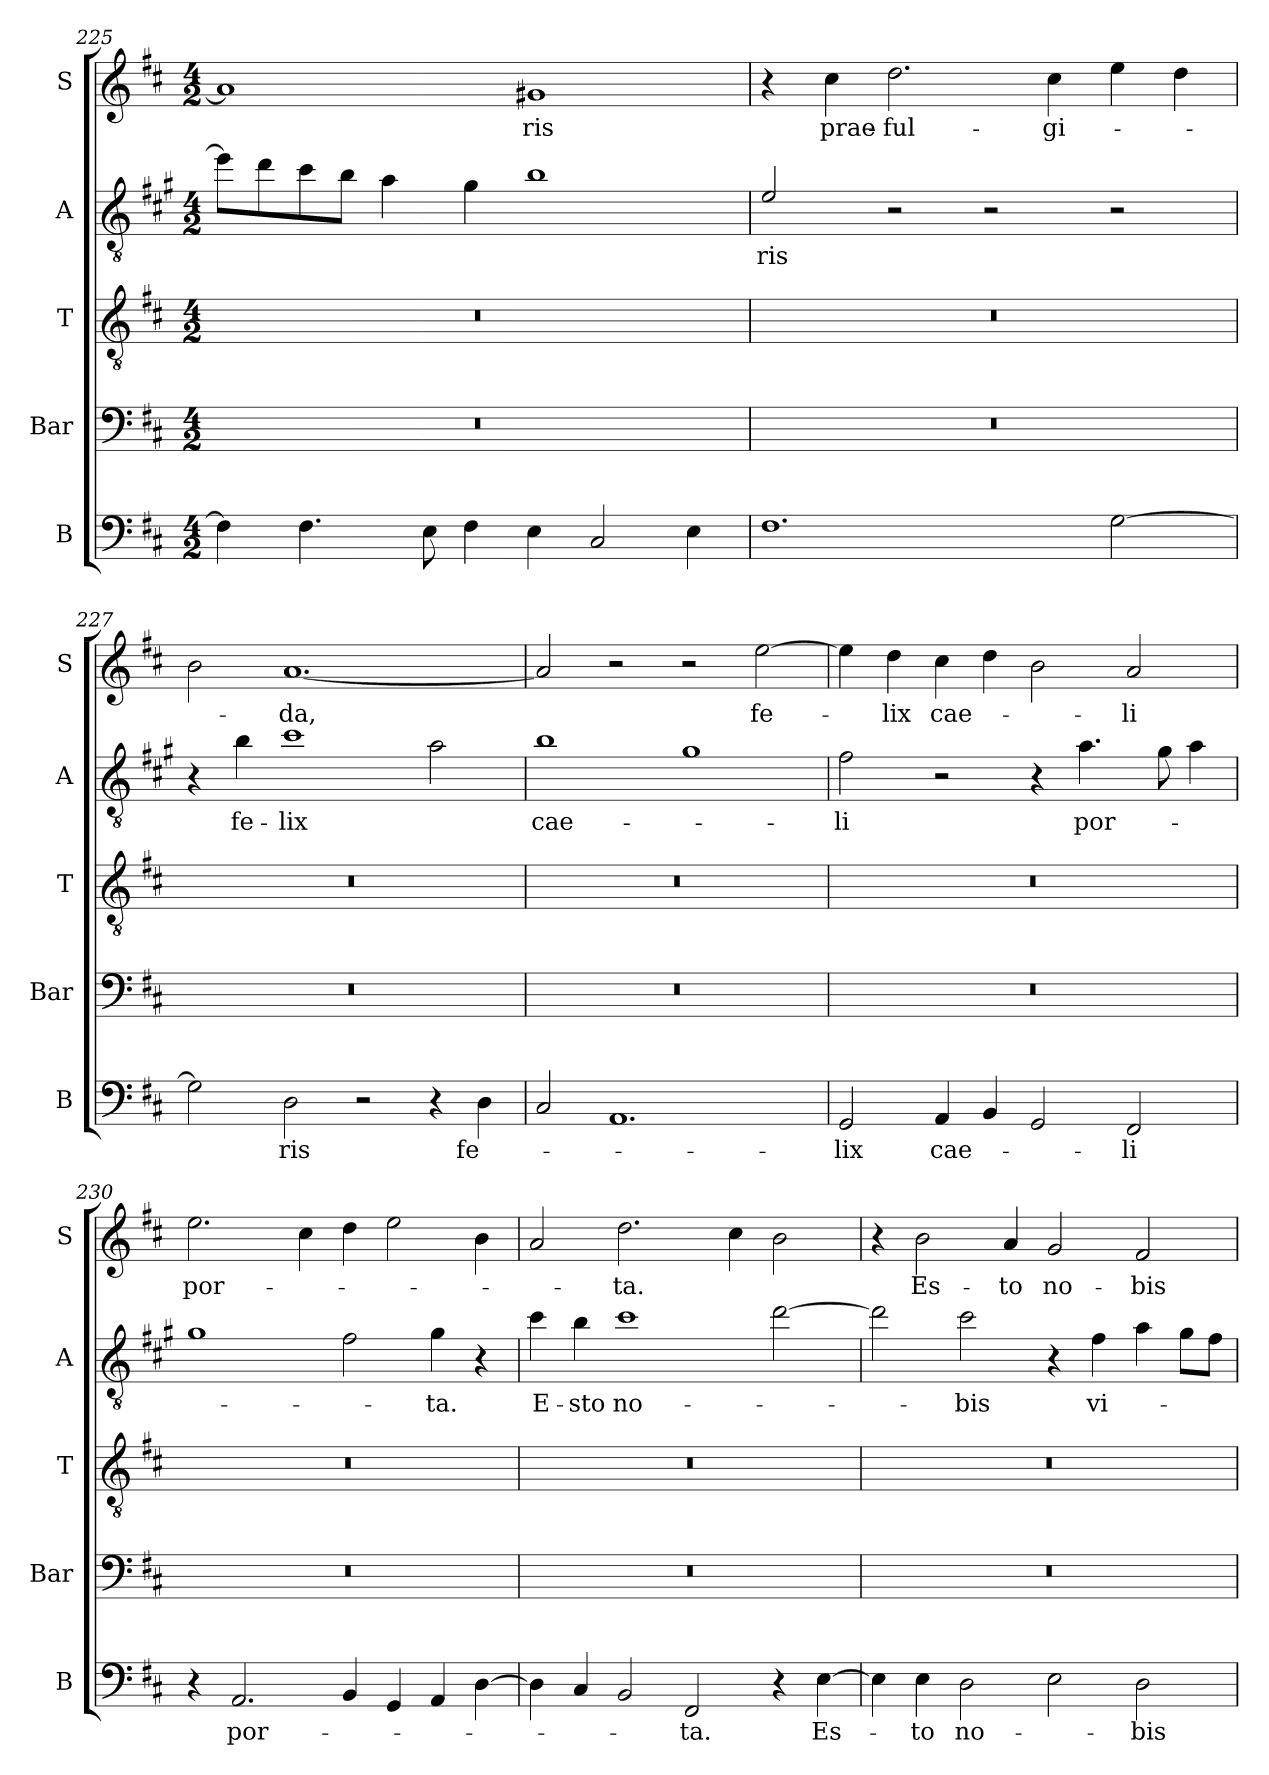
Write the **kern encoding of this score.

**kern	**text	**kern	**kern	**kern	**text	**kern	**text
*part5	*part5	*part4	*part3	*part2	*part2	*part1	*part1
*staff5	*staff5	*staff4	*staff3	*staff2	*staff2	*staff1	*staff1
*I"B	*	*I"Bar	*I"T	*I"A	*	*I"S	*
*I'B	*	*I'Bar	*I'T	*I'A	*	*I'S	*
*clefF4	*	*clefF4	*clefGv2	*clefGv2	*	*clefG2	*
*	*	*ITrd8c14	*	*ITrd4c7	*	*	*
*k[f#c#]	*	*k[f#c#]	*k[f#c#]	*k[f#c#]	*	*k[f#c#]	*
*M4/2	*	*M4/2	*M4/2	*M4/2	*	*M4/2	*
=225	=225	=225	=225	=225	=225	=225	=225
4F#\]	.	0r	0r	8a\L]	.	1a]	.
.	.	.	.	8g\	.	.	.
4.F#\	.	.	.	8f#\	.	.	.
.	.	.	.	8e\J	.	.	.
.	.	.	.	4d\	.	.	.
8E\	.	.	.	.	.	.	.
4F#\	.	.	.	4c#\	.	.	.
!	!	!	!	!	!	!	!LO:LY:b
4E\	.	.	.	1e	.	1g#X	-ris
2C#/	.	.	.	.	.	.	.
4E\	.	.	.	.	.	.	.
=226	=226	=226	=226	=226	=226	=226	=226
!	!	!	!	!	!LO:LY:b	!	!
1.F#	.	0r	0r	2A/	-ris	4r	.
!	!	!	!	!	!	!	!LO:LY:b
.	.	.	.	.	.	4cc#\	prae-
!	!	!	!	!	!	!	!LO:LY:b
.	.	.	.	2r	.	2.dd\	-ful-
.	.	.	.	2r	.	.	.
!	!	!	!	!	!	!	!LO:LY:b
.	.	.	.	.	.	4cc#\	-gi-
[2G\	.	.	.	2r	.	4ee\	.
.	.	.	.	.	.	4dd\	.
=227	=227	=227	=227	=227	=227	=227	=227
2G\]	.	0r	0r	4r	.	2b\	.
!	!	!	!	!	!LO:LY:b	!	!
.	.	.	.	4e\	fe-	.	.
!	!LO:LY:b	!	!	!	!LO:LY:b	!	!LO:LY:b
2D\	-ris	.	.	1f#	-lix	[1.a	da,
2r	.	.	.	.	.	.	.
4r	.	.	.	2d\	.	.	.
!	!LO:LY:b	!	!	!	!	!	!
4D\	fe-	.	.	.	.	.	.
!!LO:LB:g=z
=228	=228	=228	=228	=228	=228	=228	=228
!	!	!	!	!	!LO:LY:b	!	!
2C#/	.	0r	0r	1e	cae-	2a/]	.
1.AA	.	.	.	.	.	2r	.
.	.	.	.	1c#	.	2r	.
!	!	!	!	!	!	!	!LO:LY:b
.	.	.	.	.	.	[2ee\	fe-
=229	=229	=229	=229	=229	=229	=229	=229
!	!LO:LY:b	!	!	!	!LO:LY:b	!	!
2GG/	-lix	0r	0r	2B\	-li	4ee\]	.
!	!	!	!	!	!	!	!LO:LY:b
.	.	.	.	.	.	4dd\	-lix
!	!LO:LY:b	!	!	!	!	!	!LO:LY:b
4AA/	cae-	.	.	2r	.	4cc#\	cae-
4BB/	.	.	.	.	.	4dd\	.
2GG/	.	.	.	4r	.	2b\	.
!	!	!	!	!	!LO:LY:b	!	!
.	.	.	.	4.d\	por-	.	.
!	!LO:LY:b	!	!	!	!	!	!LO:LY:b
2FF#/	-li	.	.	.	.	2a/	-li
.	.	.	.	8c#\	.	.	.
.	.	.	.	4d\	.	.	.
=230	=230	=230	=230	=230	=230	=230	=230
!	!	!	!	!	!	!	!LO:LY:b
4r	.	0r	0r	1c#	.	2.ee\	por-
!	!LO:LY:b	!	!	!	!	!	!
2.AA/	por-	.	.	.	.	.	.
.	.	.	.	.	.	4cc#\	.
4BB/	.	.	.	2B\	.	4dd\	.
4GG/	.	.	.	.	.	2ee\	.
!	!	!	!	!	!LO:LY:b	!	!
4AA/	.	.	.	4c#\	-ta.	.	.
[4D\	.	.	.	4r	.	4b\	.
=231	=231	=231	=231	=231	=231	=231	=231
!	!	!	!	!	!LO:LY:b	!	!
4D\]	.	0r	0r	4f#\	E-	2a/	.
!	!	!	!	!	!LO:LY:b	!	!
4C#/	.	.	.	4e\	-sto	.	.
!	!	!	!	!	!LO:LY:b	!	!LO:LY:b
2BB/	.	.	.	1f#	no-	2.dd\	ta.
!	!LO:LY:b	!	!	!	!	!	!
2FF#/	-ta.	.	.	.	.	.	.
.	.	.	.	.	.	4cc#\	.
4r	.	.	.	[2g\	.	2b\	.
!	!LO:LY:b	!	!	!	!	!	!
[4E\	Es-	.	.	.	.	.	.
!!LO:LB:g=z
=232	=232	=232	=232	=232	=232	=232	=232
4E\]	.	0r	0r	2g\]	.	4r	.
!	!LO:LY:b	!	!	!	!	!	!LO:LY:b
4E\	-to	.	.	.	.	2b\	Es-
!	!LO:LY:b	!	!	!	!LO:LY:b	!	!
2D\	no-	.	.	2f#\	-bis	.	.
!	!	!	!	!	!	!	!LO:LY:b
.	.	.	.	.	.	4a/	-to
!	!	!	!	!	!	!	!LO:LY:b
2E\	.	.	.	4r	.	2g/	no-
!	!	!	!	!	!LO:LY:b	!	!
.	.	.	.	4B\	vi-	.	.
!	!LO:LY:b	!	!	!	!	!	!LO:LY:b
2D\	-bis	.	.	4d\	.	2f#/	-bis
.	.	.	.	8c#\L	.	.	.
.	.	.	.	8B\J	.	.	.
=	=	=	=	=	=	=	=
*-	*-	*-	*-	*-	*-	*-	*-
